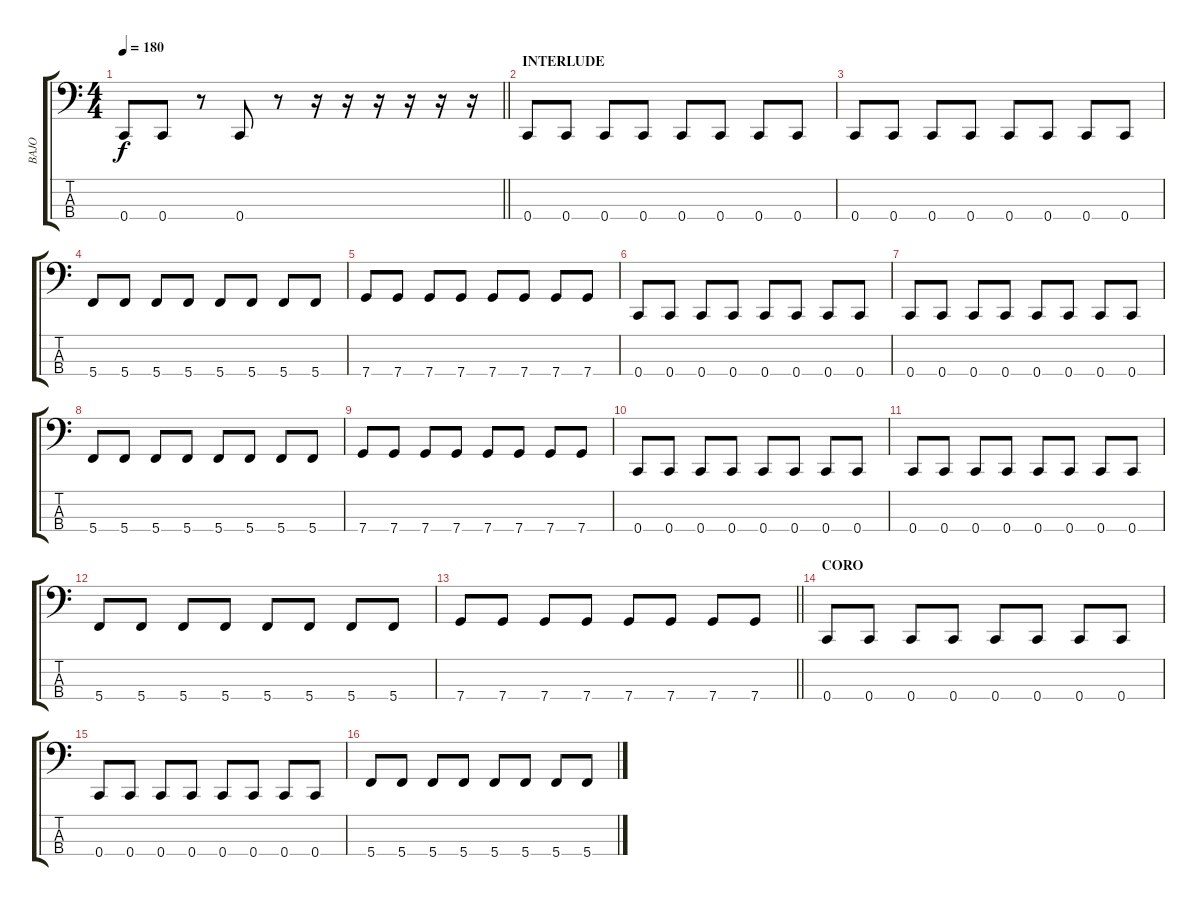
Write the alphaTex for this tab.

\track ("BAJO" "BAJO") {instrument electricbassfinger}
\staff {score tabs}
\tuning (F2 C2 G1 C1) {hide}
\ts (4 4)
\tempo 180
\clef f4
\barLineRight lightlight
\ks c
0.4.8{dy f} 0.4.8 r.8 0.4.8 r.8 r.16 r.16 r.16 r.16 r.16 r.16 |
\section ("" "INTERLUDE")
0.4.8 0.4.8 0.4.8 0.4.8 0.4.8 0.4.8 0.4.8 0.4.8 |
0.4.8 0.4.8 0.4.8 0.4.8 0.4.8 0.4.8 0.4.8 0.4.8 |
5.4.8 5.4.8 5.4.8 5.4.8 5.4.8 5.4.8 5.4.8 5.4.8 |
7.4.8 7.4.8 7.4.8 7.4.8 7.4.8 7.4.8 7.4.8 7.4.8 |
0.4.8 0.4.8 0.4.8 0.4.8 0.4.8 0.4.8 0.4.8 0.4.8 |
0.4.8 0.4.8 0.4.8 0.4.8 0.4.8 0.4.8 0.4.8 0.4.8 |
5.4.8 5.4.8 5.4.8 5.4.8 5.4.8 5.4.8 5.4.8 5.4.8 |
7.4.8 7.4.8 7.4.8 7.4.8 7.4.8 7.4.8 7.4.8 7.4.8 |
0.4.8 0.4.8 0.4.8 0.4.8 0.4.8 0.4.8 0.4.8 0.4.8 |
0.4.8 0.4.8 0.4.8 0.4.8 0.4.8 0.4.8 0.4.8 0.4.8 |
5.4.8 5.4.8 5.4.8 5.4.8 5.4.8 5.4.8 5.4.8 5.4.8 |
\barLineRight lightlight
7.4.8 7.4.8 7.4.8 7.4.8 7.4.8 7.4.8 7.4.8 7.4.8 |
\section ("" "CORO")
0.4.8 0.4.8 0.4.8 0.4.8 0.4.8 0.4.8 0.4.8 0.4.8 |
0.4.8 0.4.8 0.4.8 0.4.8 0.4.8 0.4.8 0.4.8 0.4.8 |
5.4.8 5.4.8 5.4.8 5.4.8 5.4.8 5.4.8 5.4.8 5.4.8
